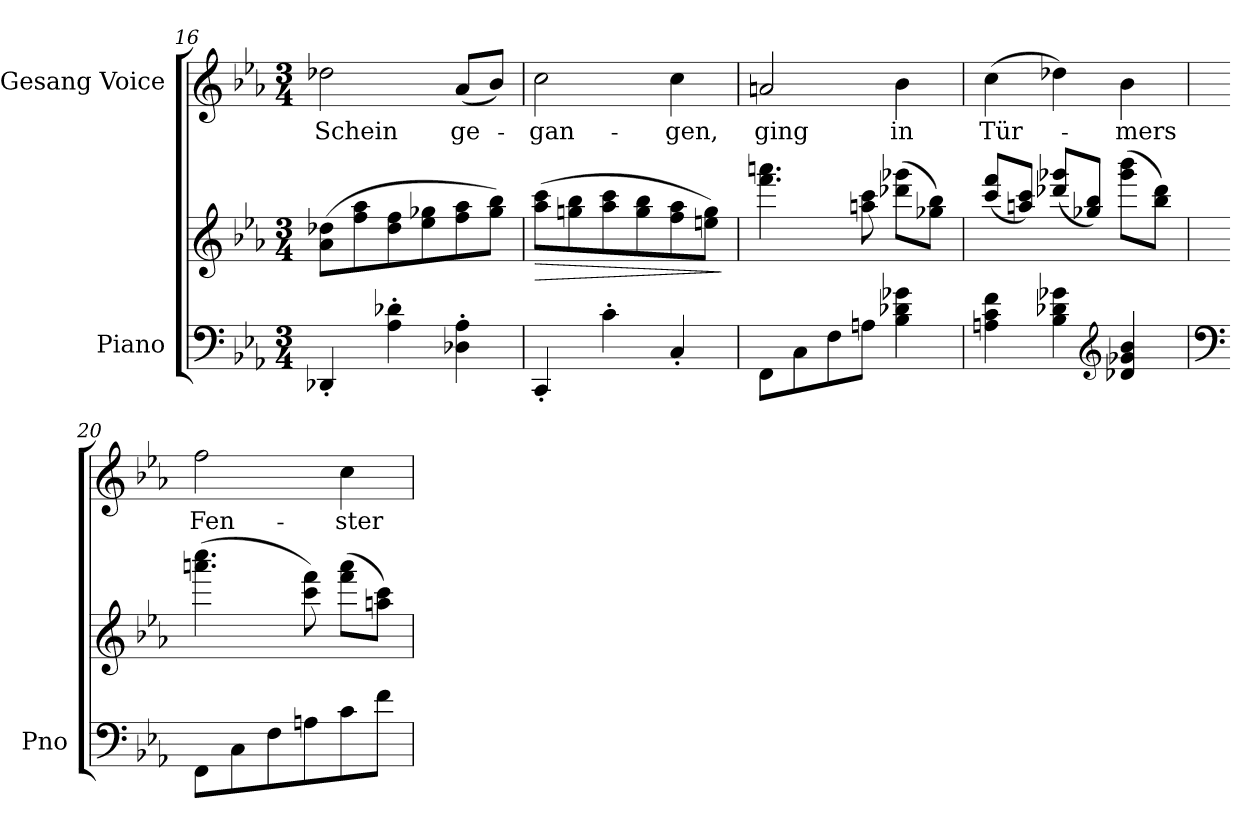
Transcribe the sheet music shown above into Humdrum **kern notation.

**kern	**kern	**dynam	**kern	**text
*part2	*part2	*part2	*part1	*part1
*staff3	*staff2	*staff2/3	*staff1	*staff1
*I"Piano	*	*	*I"Gesang Voice	*
*I'Pno	*	*	*	*
!!LO:LB:g=z
*clefF4	*clefG2	*	*clefG2	*
*k[b-e-a-]	*k[b-e-a-]	*	*k[b-e-a-]	*
*M3/4	*M3/4	*	*M3/4	*
=16	=16	=16	=16	=16
!	!	!	!	!LO:LY:b
4DD-X'/	(8a-\ 8dd-X\L	.	2dd-X\	Schein
.	8ff\ 8aa-\	.	.	.
4A-\' 4d-X\'	8dd-\ 8ff\	.	.	.
.	8ee-\ 8gg-X\	.	.	.
!	!	!	!	!LO:LY:b
4D-X\' 4A-\'	8ff\ 8aa-\	.	(8a-/L	ge-
.	8gg-\ 8bb-\J)	.	8b-/J)	.
!!LO:LB:g=z
=17	=17	=17	=17	=17
!	!	!LO:HP:b	!	!LO:LY:b
4CC'/	(8aa-\ 8ccc\L	>	2cc\	-gan-
.	8ggn\ 8bb-\	.	.	.
4c'\	8aa-\ 8ccc\	.	.	.
.	8gg\ 8bb-\	.	.	.
!	!	!	!	!LO:LY:b
4C'/	8ff\ 8aa-\	.	4cc\	-gen,
.	8een\ 8gg\J)	.	.	.
.	.	]	.	.
=18	=18	=18	=18	=18
!	!	!	!	!LO:LY:b
8FF\L	4.fff\ 4.aaan\	.	2an/	ging
8C\	.	.	.	.
8F\	.	.	.	.
8An\J	8aan\ 8ccc\	.	.	.
!	!	!	!	!LO:LY:b
4B-\ 4d-X\ 4g-X\	(8ddd-X\ 8ggg-X\L	.	4b-\	in
.	8gg-X\ 8bb-\J)	.	.	.
=19	=19	=19	=19	=19
!	!	!LO:DY:b	!	!LO:LY:b
!	!	!LO:DY:n=1:b	!	!
4An\ 4c\ 4f\	(8ccc/ 8fff/L	other-dynamics p	(4cc\	Tür-
.	8aan/ 8ccc/J)	.	.	.
4B-\ 4d-X\ 4g-X\	(8ddd-X/ 8ggg-X/L	.	4dd-X\)	.
.	8gg-X/ 8bb-/J)	.	.	.
*clefG2	*	*	*	*
!	!	!	!	!LO:LY:b
4d-X/ 4g-X/ 4b-/	(8ggg-\ 8bbb-\L	.	4b-\	-mers
.	8bb-\ 8ddd-\J)	.	.	.
=20	=20	=20	=20	=20
*clefF4	*	*	*	*
!	!	!	!	!LO:LY:b
8FF\L	(4.aaan\ 4.cccc\	.	2ff\	Fen-
8C\	.	.	.	.
8F\	.	.	.	.
8An\	8ccc\ 8fff\)	.	.	.
!	!	!	!	!LO:LY:b
8c\	(8fff\ 8aaa\L	.	4cc\	-ster
8f\J	8aan\ 8ccc\J)	.	.	.
=	=	=	=	=
*-	*-	*-	*-	*-
